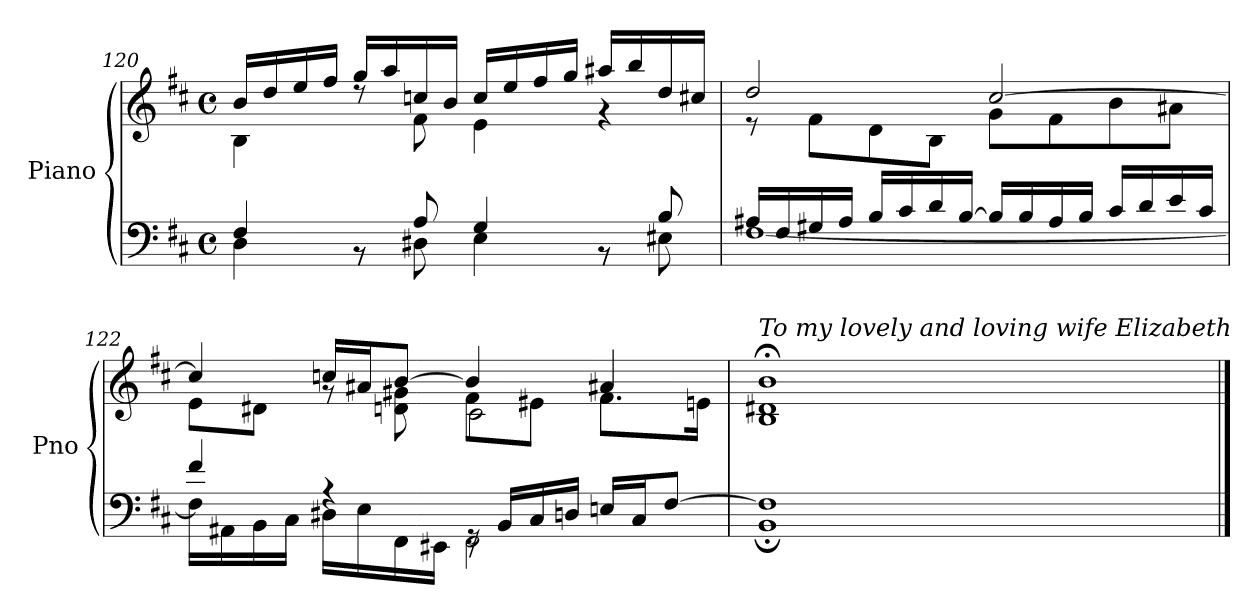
**kern	**kern
*part1	*part1
*staff2	*staff1
*I"Piano	*
*I'Pno	*
*clefF4	*clefG2
*k[f#c#]	*k[f#c#]
*M4/4	*M4/4
*met(c)	*met(c)
=120	=120
*^	*^
4F#/	4D\	16b/LL	4B\
.	.	16dd/	.
.	.	16ee/	.
.	.	16ff#/JJ	.
8rBB	8r	16gg/LL	8rdd
.	.	16aa/	.
8A/	8D#X\	16ccn/	8f#\
.	.	16b/JJ	.
4G/	4E\	16cc/LL	4e\
.	.	16ee/	.
.	.	16ff#/	.
.	.	16gg/JJ	.
8rBB	8r	16aa#X/LL	4rg
.	.	16bb/	.
8B/	8E#X\	16dd/	.
.	.	16cc#X/JJ	.
!!LO:LB:g=z	!!
=121	=121	=121	=121
16A#X/LL	[1F#	2dd/	8r
16F#/	.	.	.
16G#X/	.	.	8f#\L
16A#/JJ	.	.	.
16B/LL	.	.	8d\
16c#/	.	.	.
16d/	.	.	8B\J
[16B/JJ	.	.	.
16B/LL]	.	[2cc#/	8g\L
16B/	.	.	.
16A#/	.	.	8f#\
16B/JJ	.	.	.
16c#/LL	.	.	8b\
16d/	.	.	.
16e/	.	.	8a#X\J
16c#/JJ	.	.	.
=122	=122	=122	=122
*	*	*	*^
4f#/	16F#\LL]	4cc#/]	8e\L	2ryy
.	16AA#X\	.	.	.
.	16BB\	.	8d#X\J	.
.	16C#\JJ	.	.	.
4rA	16D#X\LL	16ccn/LL	8rg	.
.	16E\	16a#X/J	.	.
.	16FF#\	[8b/J	8dn\ 8g#X\	.
.	16EE#X\JJ	.	.	.
16rGG	2FF#\	4b/]	8f#\L	2c#\
16BB/LL	.	.	.	.
16C#/	.	.	8e#X\J	.
16Dn/JJ	.	.	.	.
16En/LL	.	4a#X/	8.f#\L	.
16C#/J	.	.	.	.
[8F#/J	.	.	.	.
.	.	.	16en\Jk	.
*	*	*	*v	*v
=123	=123	=123	=123
!	!	!LO:TX:a:i:t=To my lovely and loving wife Elizabeth	!
1F#]	1BB;	1b;<	1B 1d#X
*v	*v	*	*
*	*v	*v
==	==
*-	*-
